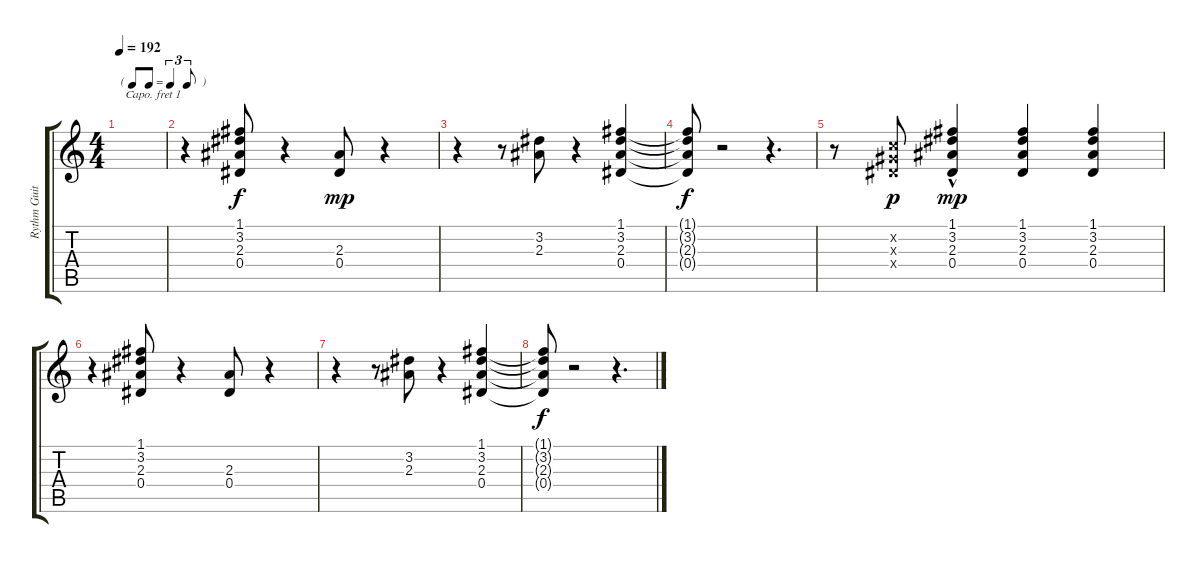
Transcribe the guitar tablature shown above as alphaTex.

\track ("Rythm Guitar" "Rythm Guit") {instrument electricguitarclean}
\staff {score tabs}
\capo 1
\tuning (E4 B3 G3 D3 A2 E2) {hide}
\ts (4 4)
\tf triplet8th
\tempo 192
\clef g2
\ks c
|
r.4 (1.1 3.2 2.3 0.4).8 r.4 (2.3 0.4).8{dy mp} r.4 |
r.4 r.8 (3.2 2.3).8 r.4 (1.1 3.2 2.3 0.4).4 |
(1.1{t} 3.2{t} 2.3{t} 0.4{t}).8{dy f} r.2 r.4{d} |
r.8 (0.2{x} 0.3{x} 0.4{x}).8{dy p} (1.1{hac} 3.2 2.3 0.4).4{dy mp} (1.1 3.2 2.3 0.4).4 (1.1 3.2 2.3 0.4).4 |
r.4 (1.1 3.2 2.3 0.4).8 r.4 (2.3 0.4).8 r.4 |
r.4 r.8 (3.2 2.3).8 r.4 (1.1 3.2 2.3 0.4).4 |
(1.1{t} 3.2{t} 2.3{t} 0.4{t}).8{dy f} r.2 r.4{d}
